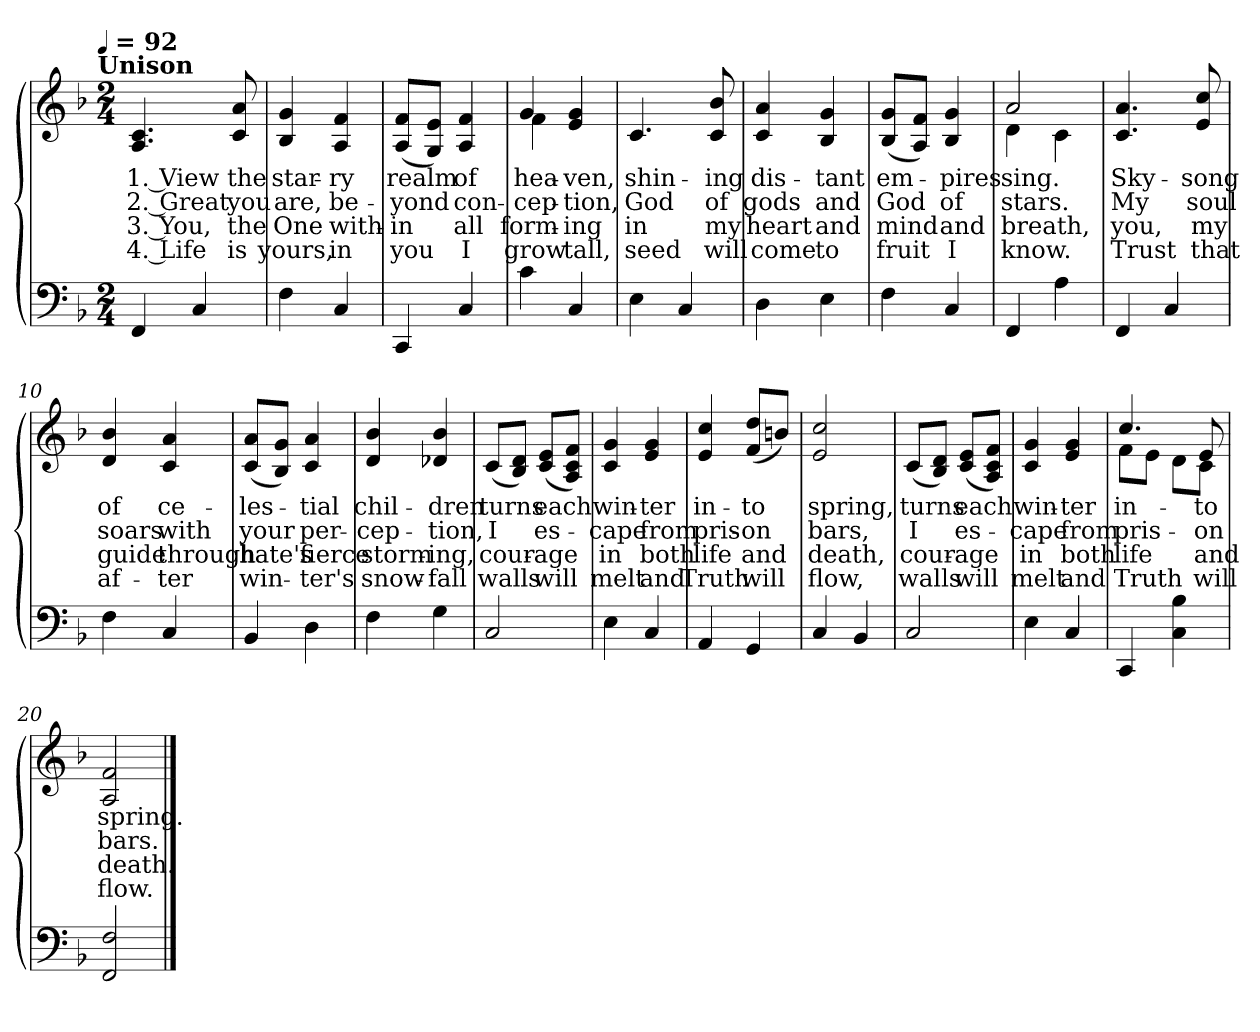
**kern	**kern	**text	**text	**text	**text
*part1	*part1	*part1	*part1	*part1	*part1
*staff2	*staff1	*staff1	*staff1	*staff1	*staff1
*clefF4	*clefG2	*	*	*	*
*k[b-]	*k[b-]	*	*	*	*
!!LO:TX:omd:t=[quarter] = 92\nUnison
*M2/4	*M2/4	*	*	*	*
*MM92	*MM92	*	*	*	*
=1	=1	=1	=1	=1	=1
4FF/	4.A/ 4.c/	1. View	2. Great	3. You,	4. Life
4C/	.	.	.	.	.
.	8c/ 8a/	the	you	the	is
=2	=2	=2	=2	=2	=2
4F\	4B-/ 4g/	star-	are,	One	yours,
4C/	4A/ 4f/	-ry	be-	with-	in
=3	=3	=3	=3	=3	=3
4CC/	(>8A 8fL	realm	-yond	-in	you
.	8G 8eJ)	.	.	.	.
4C/	4A/ 4f/	of	con-	all	I
=4	=4	=4	=4	=4	=4
*	*^	*	*	*	*
4c\	4g/	4f\	hea-	-cep-	form-	grow
4C/	4e/ 4g/	4ryy	-ven,	-tion,	-ing	tall,
*	*v	*v	*	*	*	*
=5	=5	=5	=5	=5	=5
4E\	4.c/	shin-	God	in	seed
4C/	.	.	.	.	.
.	8c/ 8b-/	-ing	of	my	will
!!LO:LB:g=z
=6	=6	=6	=6	=6	=6
4D\	4c/ 4a/	dis-	gods	heart	come
4E\	4B-/ 4g/	-tant	and	and	to
=7	=7	=7	=7	=7	=7
4F\	(>8B- 8gL	em-	God	mind	fruit
.	8A 8fJ)	.	.	.	.
4C/	4B-/ 4g/	-pires	of	and	I
=8	=8	=8	=8	=8	=8
*	*^	*	*	*	*
4FF/	2a/	4d\	sing.	stars.	breath,	know.
4A\	.	4c\	.	.	.	.
*	*v	*v	*	*	*	*
=9	=9	=9	=9	=9	=9
4FF/	4.c/ 4.a/	Sky-	My	you,	Trust
4C/	.	.	.	.	.
.	8e/ 8cc/	-song	soul	my	that
=10	=10	=10	=10	=10	=10
4F\	4d/ 4b-/	of	soars	guide	af-
4C/	4c/ 4a/	ce-	with	through	-ter
!!LO:LB:g=z
=11	=11	=11	=11	=11	=11
4BB-/	(>8c 8aL	-les-	your	hate's	win-
.	8B- 8gJ)	.	.	.	.
4D\	4c/ 4a/	-tial	per-	fierce	-ter's
=12	=12	=12	=12	=12	=12
4F\	4d/ 4b-/	chil-	-cep-	storm-	snow-
4G\	4d-X/ 4b-/	-dren	-tion,	-ing,	-fall
=13	=13	=13	=13	=13	=13
2C/	(>8cL	turns	I	cour-	walls
.	8B- 8dJ)	.	.	.	.
.	(>8c 8eL	each	es-	-age	will
.	8A 8c 8fJ)	.	.	.	.
=14	=14	=14	=14	=14	=14
4E\	4c/ 4g/	win-	-cape	in	melt
4C/	4e/ 4g/	-ter	from	both	and
=15	=15	=15	=15	=15	=15
4AA/	4e/ 4cc/	in-	pris-	life	Truth
4GG/	(>8f 8ddL	-to	-on	and	will
.	8bnJ)	.	.	.	.
!!LO:PB:g=z
=16	=16	=16	=16	=16	=16
4C/	2e/ 2cc/	spring,	bars,	death,	flow,
4BB-/	.	.	.	.	.
=17	=17	=17	=17	=17	=17
2C/	(>8cL	turns	I	cour-	walls
.	8B- 8dJ)	.	.	.	.
.	(>8c 8eL	each	es-	-age	will
.	8A 8c 8fJ)	.	.	.	.
=18	=18	=18	=18	=18	=18
4E\	4c/ 4g/	win-	-cape	in	melt
4C/	4e/ 4g/	-ter	from	both	and
=19	=19	=19	=19	=19	=19
*	*^	*	*	*	*
4CC/	4.cc/	8fL	in-	pris-	life	Truth
.	.	8eJ	.	.	.	.
4C\ 4B-\	.	8dL	.	.	.	.
.	8e/	8cJ	-to	-on	and	will
*	*v	*v	*	*	*	*
=20	=20	=20	=20	=20	=20
2FF/ 2F/	2A/ 2f/	spring.	bars.	death.	flow.
==	==	==	==	==	==
*-	*-	*-	*-	*-	*-
